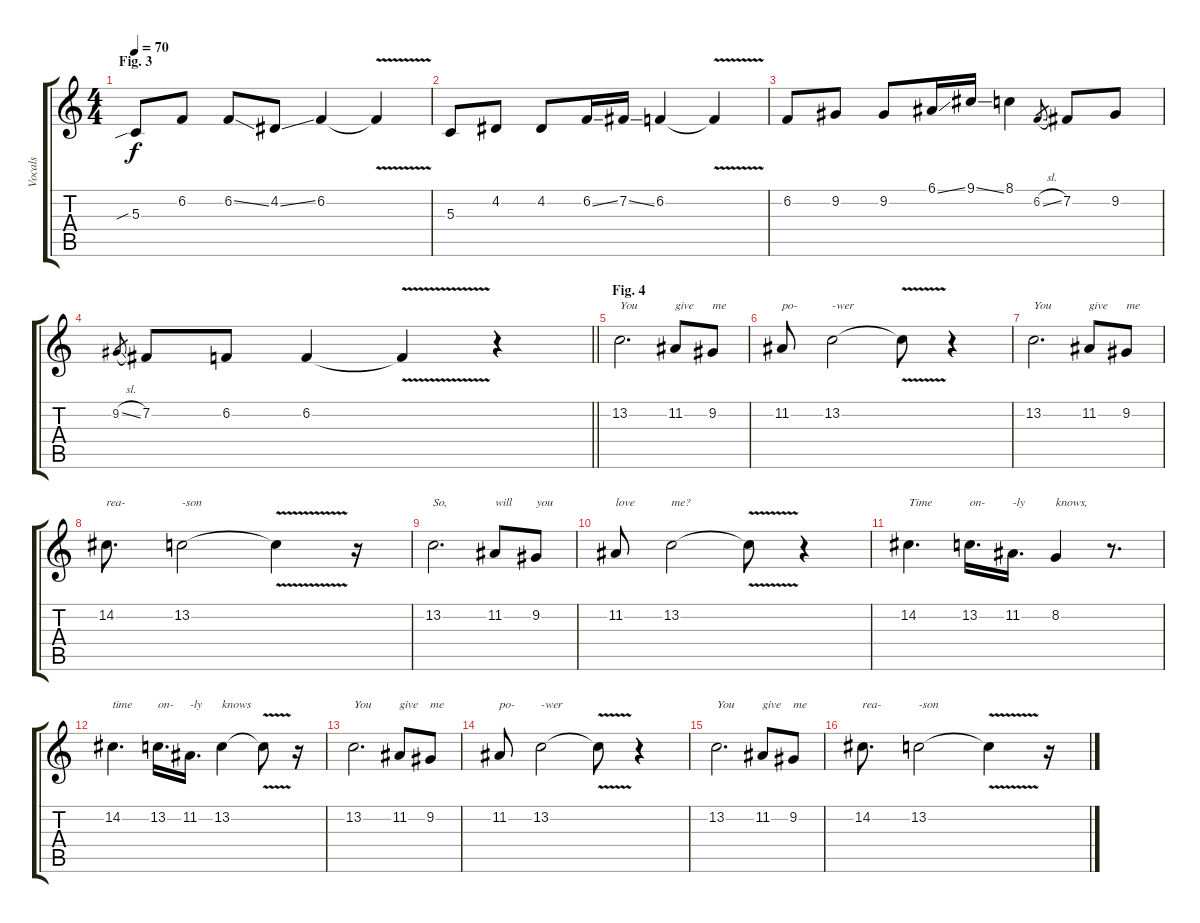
\track ("Vocals" "Vocals") {instrument lead2sawtooth}
\staff {score tabs}
\tuning (E4 B3 G3 D3 A2 E2) {hide}
\ts (4 4)
\section ("" "Fig. 3")
\tempo 70
\clef g2
\ks c
5.3{sib}.8{dy f volume 12} 6.2.8 6.2{ss}.8 4.2{ss}.8 6.2.4 6.2{v t}.4 |
5.3.8 4.2.8 4.2.8 6.2{ss}.16 7.2{ss}.16 6.2.4 6.2{v t}.4 |
6.2.8 9.2.8 9.2.8 6.1{ss}.16 9.1{ss}.16 8.1.4 6.2{sl}.8{gr} 7.2.8 9.2.8 |
\barLineRight lightlight
9.2{sl}.8{gr} 7.2.8 6.2.8 6.2.4 6.2{v t}.4 r.4 |
\section ("" "Fig. 4")
13.2.2{d txt "You" volume 10} 11.2.8{txt "give"} 9.2.8{txt "me"} |
11.2.8{txt "po-"} 13.2.2{txt "-wer"} 13.2{v t}.8{volume 8} r.4 |
13.2.2{d txt "You" volume 10} 11.2.8{txt "give"} 9.2.8{txt "me"} |
14.2.8{d txt "rea-"} 13.2.2{txt "-son"} 13.2{v t}.4{volume 8} r.16 |
13.2.2{d txt "So," volume 10} 11.2.8{txt "will"} 9.2.8{txt "you"} |
11.2.8{txt "love"} 13.2.2{txt "me?"} 13.2{v t}.8{volume 8} r.4 |
14.2.4{d txt "Time" volume 10} 13.2.16{d txt "on-"} 11.2.16{d txt "-ly"} 8.2.4{txt "knows,"} r.8{d} |
14.2.4{d txt "time" volume 10} 13.2.16{d txt "on-"} 11.2.16{d txt "-ly"} 13.2.4{txt "knows"} 13.2{v t}.8 r.16 |
13.2.2{d txt "You" volume 10} 11.2.8{txt "give"} 9.2.8{txt "me"} |
11.2.8{txt "po-"} 13.2.2{txt "-wer"} 13.2{v t}.8{volume 8} r.4 |
13.2.2{d txt "You" volume 10} 11.2.8{txt "give"} 9.2.8{txt "me"} |
14.2.8{d txt "rea-"} 13.2.2{txt "-son"} 13.2{v t}.4{volume 8} r.16
